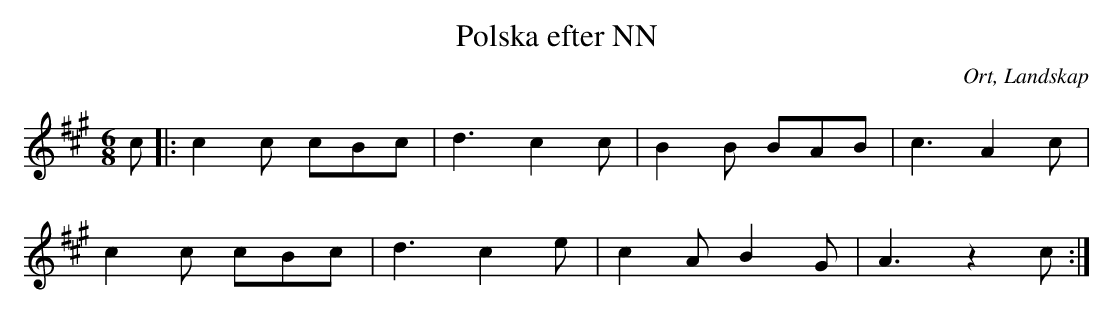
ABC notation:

X:1
T:Polska efter NN
O:Ort, Landskap
K:A
M:6/8
c |: c2 c cBc | d3 c2 c | B2 B BAB | c3 A2 c |
     c2 c cBc | d3 c2 e | c2 A B2 G | A3 z2 c :|
